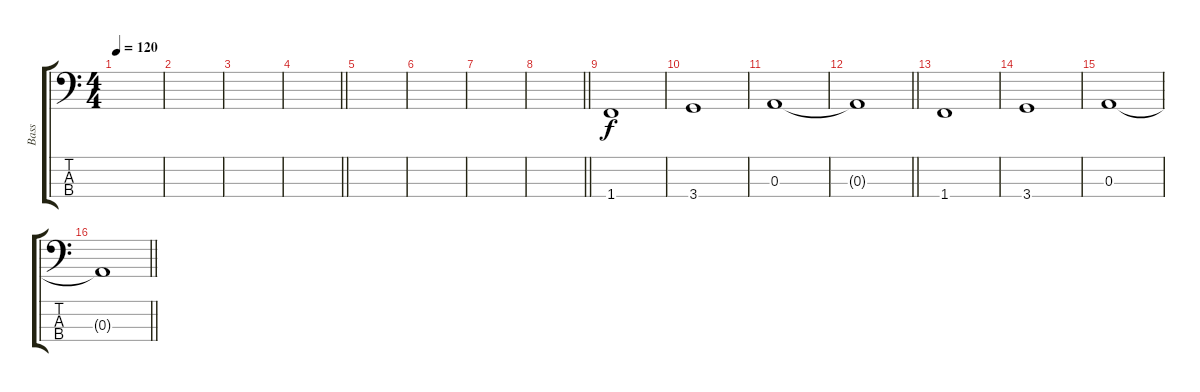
\track ("Bass" "Bass") {instrument acousticbass}
\staff {score tabs}
\tuning (G2 D2 A1 E1) {hide}
\ts (4 4)
\tempo 120
\clef f4
\ks c
|
|
|
\barLineRight lightlight
|
\section ("" "")
|
|
|
\barLineRight lightlight
|
\section ("" "")
1.4.1 |
3.4.1 |
0.3.1 |
\barLineRight lightlight
0.3{t}.1 |
\section ("" "")
1.4.1 |
3.4.1 |
0.3.1 |
\barLineRight lightlight
0.3{t}.1
